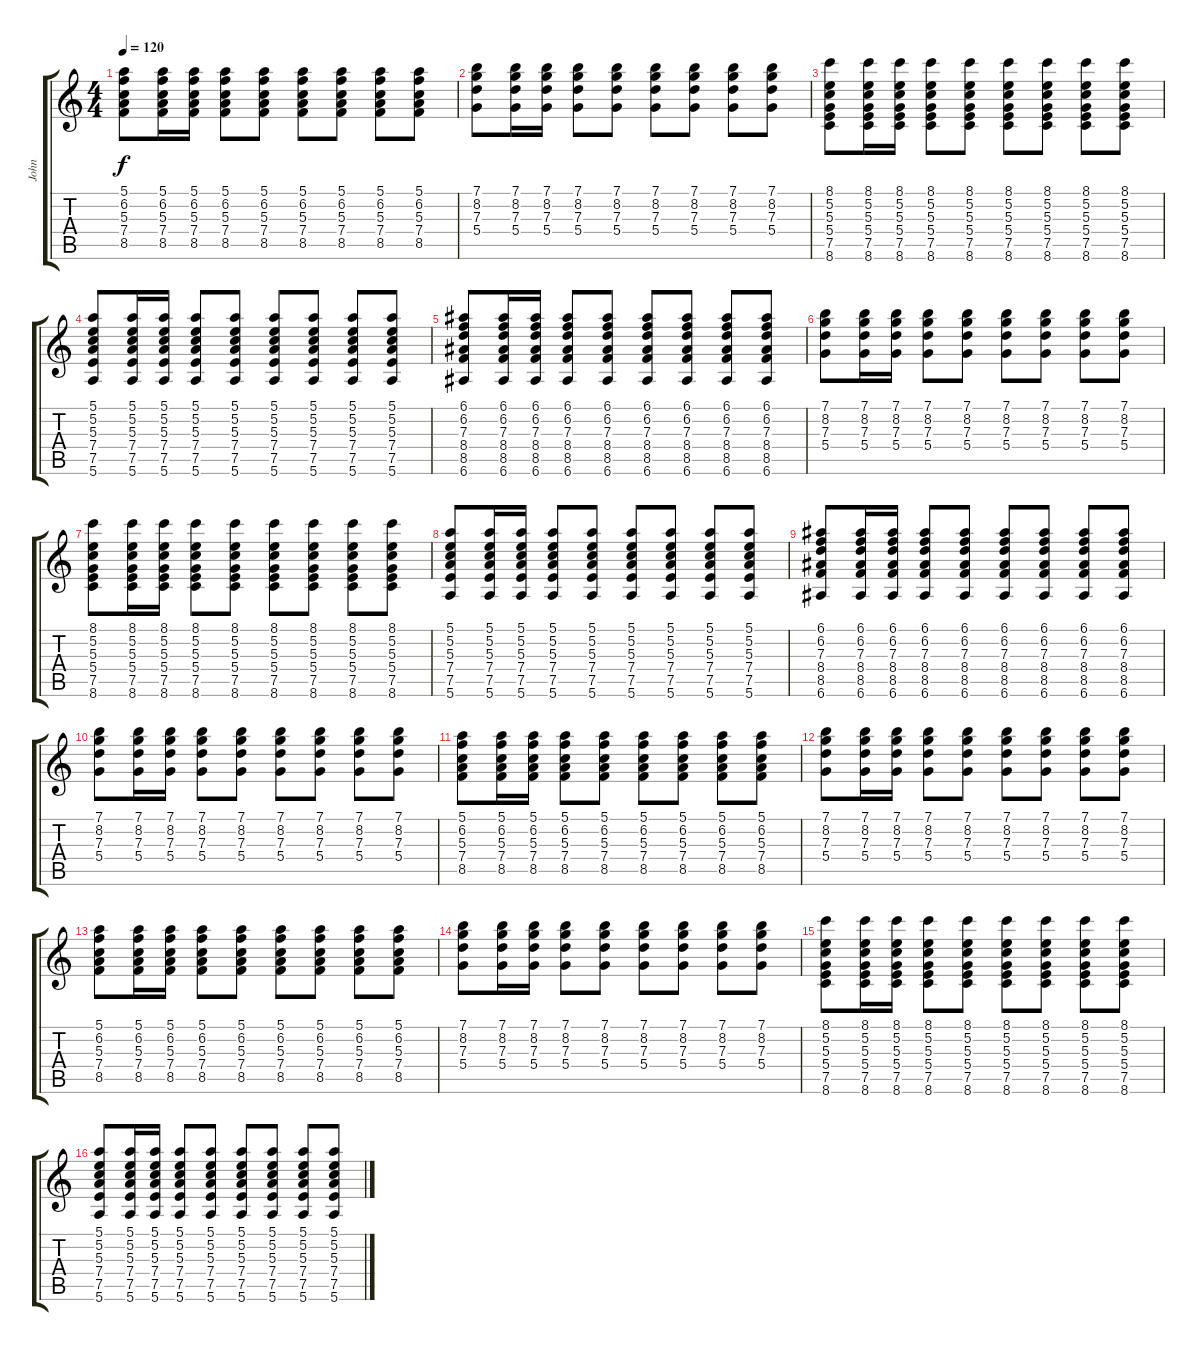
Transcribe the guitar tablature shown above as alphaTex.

\track ("John" "John") {instrument acousticguitarsteel}
\staff {score tabs}
\tuning (E4 B3 G3 D3 A2 E2) {hide}
\ts (4 4)
\tempo 120
\clef g2
\ks c
(5.1 6.2 5.3 7.4 8.5).8{dy f} (5.1 6.2 5.3 7.4 8.5).16 (5.1 6.2 5.3 7.4 8.5).16 (5.1 6.2 5.3 7.4 8.5).8 (5.1 6.2 5.3 7.4 8.5).8 (5.1 6.2 5.3 7.4 8.5).8 (5.1 6.2 5.3 7.4 8.5).8 (5.1 6.2 5.3 7.4 8.5).8 (5.1 6.2 5.3 7.4 8.5).8 |
(7.1 8.2 7.3 5.4).8 (7.1 8.2 7.3 5.4).16 (7.1 8.2 7.3 5.4).16 (7.1 8.2 7.3 5.4).8 (7.1 8.2 7.3 5.4).8 (7.1 8.2 7.3 5.4).8 (7.1 8.2 7.3 5.4).8 (7.1 8.2 7.3 5.4).8 (7.1 8.2 7.3 5.4).8 |
(8.1 5.2 5.3 5.4 7.5 8.6).8 (8.1 5.2 5.3 5.4 7.5 8.6).16 (8.1 5.2 5.3 5.4 7.5 8.6).16 (8.1 5.2 5.3 5.4 7.5 8.6).8 (8.1 5.2 5.3 5.4 7.5 8.6).8 (8.1 5.2 5.3 5.4 7.5 8.6).8 (8.1 5.2 5.3 5.4 7.5 8.6).8 (8.1 5.2 5.3 5.4 7.5 8.6).8 (8.1 5.2 5.3 5.4 7.5 8.6).8 |
(5.1 5.2 5.3 7.4 7.5 5.6).8 (5.1 5.2 5.3 7.4 7.5 5.6).16 (5.1 5.2 5.3 7.4 7.5 5.6).16 (5.1 5.2 5.3 7.4 7.5 5.6).8 (5.1 5.2 5.3 7.4 7.5 5.6).8 (5.1 5.2 5.3 7.4 7.5 5.6).8 (5.1 5.2 5.3 7.4 7.5 5.6).8 (5.1 5.2 5.3 7.4 7.5 5.6).8 (5.1 5.2 5.3 7.4 7.5 5.6).8 |
(6.1 6.2 7.3 8.4 8.5 6.6).8 (6.1 6.2 7.3 8.4 8.5 6.6).16 (6.1 6.2 7.3 8.4 8.5 6.6).16 (6.1 6.2 7.3 8.4 8.5 6.6).8 (6.1 6.2 7.3 8.4 8.5 6.6).8 (6.1 6.2 7.3 8.4 8.5 6.6).8 (6.1 6.2 7.3 8.4 8.5 6.6).8 (6.1 6.2 7.3 8.4 8.5 6.6).8 (6.1 6.2 7.3 8.4 8.5 6.6).8 |
(7.1 8.2 7.3 5.4).8 (7.1 8.2 7.3 5.4).16 (7.1 8.2 7.3 5.4).16 (7.1 8.2 7.3 5.4).8 (7.1 8.2 7.3 5.4).8 (7.1 8.2 7.3 5.4).8 (7.1 8.2 7.3 5.4).8 (7.1 8.2 7.3 5.4).8 (7.1 8.2 7.3 5.4).8 |
(8.1 5.2 5.3 5.4 7.5 8.6).8 (8.1 5.2 5.3 5.4 7.5 8.6).16 (8.1 5.2 5.3 5.4 7.5 8.6).16 (8.1 5.2 5.3 5.4 7.5 8.6).8 (8.1 5.2 5.3 5.4 7.5 8.6).8 (8.1 5.2 5.3 5.4 7.5 8.6).8 (8.1 5.2 5.3 5.4 7.5 8.6).8 (8.1 5.2 5.3 5.4 7.5 8.6).8 (8.1 5.2 5.3 5.4 7.5 8.6).8 |
(5.1 5.2 5.3 7.4 7.5 5.6).8 (5.1 5.2 5.3 7.4 7.5 5.6).16 (5.1 5.2 5.3 7.4 7.5 5.6).16 (5.1 5.2 5.3 7.4 7.5 5.6).8 (5.1 5.2 5.3 7.4 7.5 5.6).8 (5.1 5.2 5.3 7.4 7.5 5.6).8 (5.1 5.2 5.3 7.4 7.5 5.6).8 (5.1 5.2 5.3 7.4 7.5 5.6).8 (5.1 5.2 5.3 7.4 7.5 5.6).8 |
(6.1 6.2 7.3 8.4 8.5 6.6).8 (6.1 6.2 7.3 8.4 8.5 6.6).16 (6.1 6.2 7.3 8.4 8.5 6.6).16 (6.1 6.2 7.3 8.4 8.5 6.6).8 (6.1 6.2 7.3 8.4 8.5 6.6).8 (6.1 6.2 7.3 8.4 8.5 6.6).8 (6.1 6.2 7.3 8.4 8.5 6.6).8 (6.1 6.2 7.3 8.4 8.5 6.6).8 (6.1 6.2 7.3 8.4 8.5 6.6).8 |
(7.1 8.2 7.3 5.4).8 (7.1 8.2 7.3 5.4).16 (7.1 8.2 7.3 5.4).16 (7.1 8.2 7.3 5.4).8 (7.1 8.2 7.3 5.4).8 (7.1 8.2 7.3 5.4).8 (7.1 8.2 7.3 5.4).8 (7.1 8.2 7.3 5.4).8 (7.1 8.2 7.3 5.4).8 |
(5.1 6.2 5.3 7.4 8.5).8 (5.1 6.2 5.3 7.4 8.5).16 (5.1 6.2 5.3 7.4 8.5).16 (5.1 6.2 5.3 7.4 8.5).8 (5.1 6.2 5.3 7.4 8.5).8 (5.1 6.2 5.3 7.4 8.5).8 (5.1 6.2 5.3 7.4 8.5).8 (5.1 6.2 5.3 7.4 8.5).8 (5.1 6.2 5.3 7.4 8.5).8 |
(7.1 8.2 7.3 5.4).8 (7.1 8.2 7.3 5.4).16 (7.1 8.2 7.3 5.4).16 (7.1 8.2 7.3 5.4).8 (7.1 8.2 7.3 5.4).8 (7.1 8.2 7.3 5.4).8 (7.1 8.2 7.3 5.4).8 (7.1 8.2 7.3 5.4).8 (7.1 8.2 7.3 5.4).8 |
(5.1 6.2 5.3 7.4 8.5).8 (5.1 6.2 5.3 7.4 8.5).16 (5.1 6.2 5.3 7.4 8.5).16 (5.1 6.2 5.3 7.4 8.5).8 (5.1 6.2 5.3 7.4 8.5).8 (5.1 6.2 5.3 7.4 8.5).8 (5.1 6.2 5.3 7.4 8.5).8 (5.1 6.2 5.3 7.4 8.5).8 (5.1 6.2 5.3 7.4 8.5).8 |
(7.1 8.2 7.3 5.4).8 (7.1 8.2 7.3 5.4).16 (7.1 8.2 7.3 5.4).16 (7.1 8.2 7.3 5.4).8 (7.1 8.2 7.3 5.4).8 (7.1 8.2 7.3 5.4).8 (7.1 8.2 7.3 5.4).8 (7.1 8.2 7.3 5.4).8 (7.1 8.2 7.3 5.4).8 |
(8.1 5.2 5.3 5.4 7.5 8.6).8 (8.1 5.2 5.3 5.4 7.5 8.6).16 (8.1 5.2 5.3 5.4 7.5 8.6).16 (8.1 5.2 5.3 5.4 7.5 8.6).8 (8.1 5.2 5.3 5.4 7.5 8.6).8 (8.1 5.2 5.3 5.4 7.5 8.6).8 (8.1 5.2 5.3 5.4 7.5 8.6).8 (8.1 5.2 5.3 5.4 7.5 8.6).8 (8.1 5.2 5.3 5.4 7.5 8.6).8 |
(5.1 5.2 5.3 7.4 7.5 5.6).8 (5.1 5.2 5.3 7.4 7.5 5.6).16 (5.1 5.2 5.3 7.4 7.5 5.6).16 (5.1 5.2 5.3 7.4 7.5 5.6).8 (5.1 5.2 5.3 7.4 7.5 5.6).8 (5.1 5.2 5.3 7.4 7.5 5.6).8 (5.1 5.2 5.3 7.4 7.5 5.6).8 (5.1 5.2 5.3 7.4 7.5 5.6).8 (5.1 5.2 5.3 7.4 7.5 5.6).8
